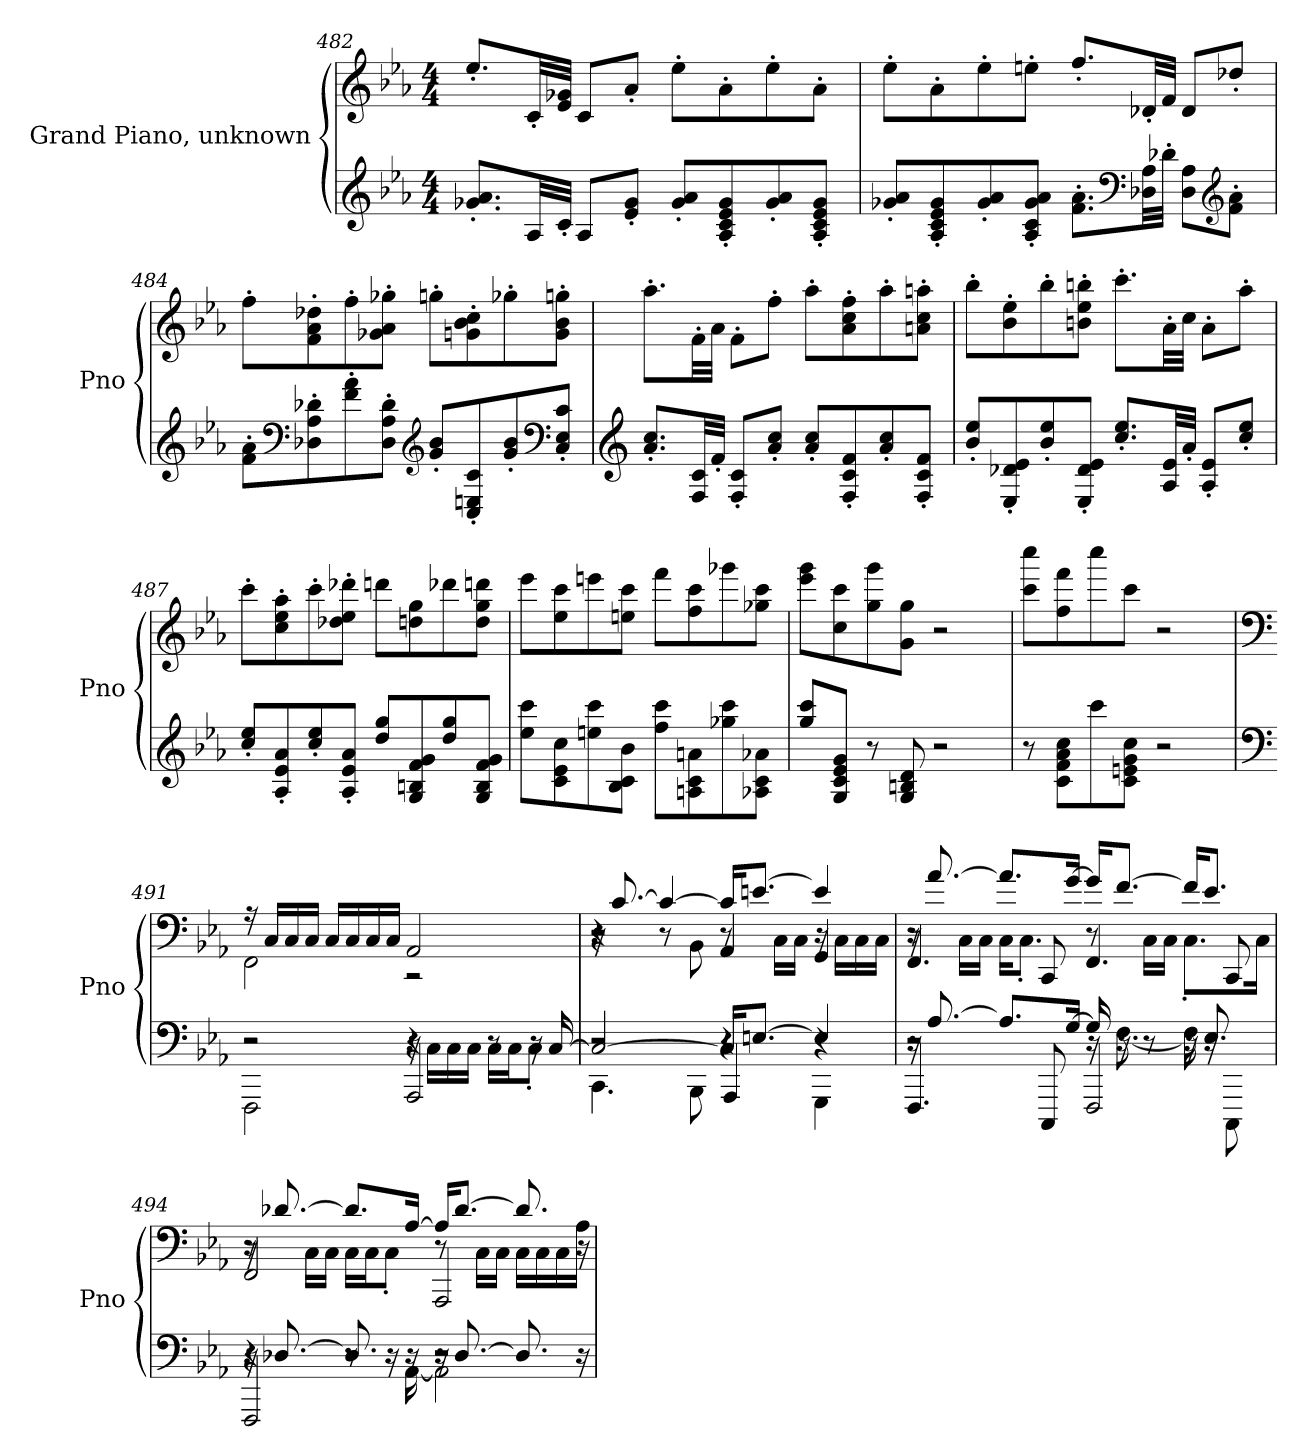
**kern	**kern
*part1	*part1
*staff2	*staff1
*I"Grand Piano, unknown	*
*I'Pno	*
*clefG2	*clefG2
*k[b-e-a-]	*k[b-e-a-]
*M4/4	*M4/4
=482	=482
8.g-X/' 8.a-/'L	8.ee-'/L
32A-/LL	32c'/LL
32c'/JJJ	32e-/ 32g-X/JJJ
8A-/L	8c/L
8e-/' 8g-/'J	8a-'/J
8g-/' 8a-/'L	8ee-'\L
8A-/' 8c/' 8e-/' 8g-/'	8a-'\
8g-/' 8a-/'	8ee-'\
8A-/' 8c/' 8e-/' 8g-/'J	8a-'\J
=483	=483
8g-X/' 8a-/'L	8ee-'\L
8A-/' 8c/' 8e-/' 8g-/'	8a-'\
8g-/' 8a-/'	8ee-'\
8A-/' 8c/' 8g-/' 8a-/'J	8een'\J
8.f\' 8.a-\'L	8.ff'/L
*clefF4	*
32D-X\ 32A-\LL	32d-X'/LL
32d-X'\JJJ	32f/JJJ
8D-\ 8A-\L	8d-/L
*clefG2	*
8f\' 8a-\'J	8dd-X'/J
!!LO:LB:g=z
=484	=484
8f\' 8a-\'L	8ff'\L
*clefF4	*
8D-X\' 8A-\' 8d-X\'	8f\' 8a-\' 8dd-X\'
8f\' 8a-\'	8ff'\
8D-\' 8A-\' 8d-\'J	8g-X\' 8a-\' 8gg-X\'J
*clefG2	*
8g/' 8b-/'L	8ggn'\L
8C/' 8En/' 8c/'	8gn\' 8b-\' 8cc\'
8g/' 8b-/'	8gg-X'\
*clefF4	*
8C/' 8E/' 8c/'J	8g\' 8b-\' 8ggn\'J
=485	=485
*clefG2	*
8.a-/' 8.cc/'L	8.aa-'\L
32F/ 32c/LL	32f'\LL
32f'/JJJ	32a-\JJJ
8F/' 8c/'L	8f'\L
8a-/' 8cc/'J	8ff'\J
8a-/' 8cc/'L	8aa-'\L
8F/' 8c/' 8f/'	8a-\' 8cc\' 8ff\'
8a-/' 8cc/'	8aa-'\
8F/' 8c/' 8f/'J	8an\' 8cc\' 8aan\'J
=486	=486
8b-/' 8ee-/'L	8bb-'\L
8E-/' 8d-X/' 8e-/'	8b-\' 8ee-\'
8b-/' 8ee-/'	8bb-'\
8E-/' 8d-/' 8e-/'J	8bn\' 8ee-\' 8bbn\'J
8.cc/' 8.ee-/'L	8.ccc'\L
32A-/ 32e-/LL	32a-'\LL
32a-'/JJJ	32cc\JJJ
8A-/' 8e-/'L	8a-'\L
8cc/' 8ee-/'J	8aa-'\J
!!LO:LB:g=z
=487	=487
8cc/' 8ee-/'L	8ccc'\L
8A-/' 8e-/' 8a-/'	8cc\' 8ee-\' 8aa-\'
8cc/' 8ee-/'	8ccc'\
8A-/' 8e-/' 8a-/'J	8dd-X\' 8ee-\' 8ddd-X\'J
8dd/ 8gg/L	8dddn\L
8G/ 8Bn/ 8f/ 8g/	8ddn\ 8gg\
8dd/ 8gg/	8ddd-X\
8G/ 8B/ 8f/ 8g/J	8dd\ 8gg\ 8dddn\J
=488	=488
8ee-\ 8ccc\L	8eee-\L
8c\ 8e-\ 8cc\	8ee-\ 8ccc\
8een\ 8ccc\	8eeen\
8B-\ 8c\ 8b-\J	8een\ 8ccc\J
8ff\ 8ccc\L	8fff\L
8An\ 8c\ 8an\	8ff\ 8ccc\
8gg-X\ 8ccc\	8ggg-X\
8A-X\ 8c\ 8a-X\J	8gg-X\ 8ccc\J
=489	=489
8gg/ 8ccc/L	8eee-\ 8ggg\L
8G/ 8c/ 8e-/ 8g/J	8cc\ 8ccc\
8r	8gg\ 8ggg\
8G/ 8Bn/ 8d/	8g\ 8gg\J
2r	2r
=490	=490
8r	8ccc\ 8cccc\L
8c\ 8f\ 8a-\ 8cc\L	8ff\ 8fff\
8ccc\	8cccc\
8c\ 8en\ 8g\ 8cc\J	8ccc\J
2r	2r
!!LO:LB:g=z
=491	=491
*clefF4	*clefF4
*^	*^
*	*^	*	*
2r	2FFF\	2r	16r	2FF\
.	.	.	16C/LL	.
.	.	.	16C/	.
.	.	.	16C/JJ	.
.	.	.	16C/LL	.
.	.	.	16C/	.
.	.	.	16C/	.
.	.	.	16C/JJ	.
4r	16r	2AAA-/	2AA-/	2r
.	16C\LL	.	.	.
.	16C\	.	.	.
.	16C\JJ	.	.	.
8r	16C\LL	.	.	.
.	16C\J	.	.	.
16r	8C'\J	.	.	.
[16C/	.	.	.	.
=492	=492	=492	=492	=492
*	*	*	*	*^
2C/_	4.CC\	2r	16r	4r	2r
.	.	.	[8.c/	.	.
.	.	.	4c/_	8r	.
.	8BBB-\	.	.	8BB-\	.
16C/KL]	4r	4AAA-/	16c/KL]	8r	4AA-/
[8.En/J	.	.	[8.en/J	.	.
.	.	.	.	16C\LL	.
.	.	.	.	16C\JJ	.
4E/]	4GGG\	4r	4e/]	16r	4GG/
.	.	.	.	16C\LL	.
.	.	.	.	16C\	.
.	.	.	.	16C\JJ	.
!!LO:PB:g=z	!!	!!
=493	=493	=493	=493	=493	=493
16r	2r	4.FFF/	16r	8r	4.FF/
[8.A-/	.	.	[8.a-/	.	.
.	.	.	.	16C\LL	.
.	.	.	.	16C\JJ	.
8.A-/L]	.	.	8.a-/L]	16C\KL	.
.	.	.	.	8.C'\J	.
.	.	8CCC/	.	.	8CC/
[16G/Jk	.	.	[16g/Jk	.	.
16G/]	16r	2FFF/	16g/KL]	8r	4.FF/
16r	[8.F\	.	[8.f/J	.	.
8r	.	.	.	16C\LL	.
.	.	.	.	16C\JJ	.
16r	16F\]	.	16f/KL]	8.C'\L	.
8.E-/	16r	.	8.e-/J	.	.
.	8CCC\	.	.	.	8CC/
.	.	.	.	16C\Jk	.
=494	=494	=494	=494	=494	=494
16r	4r	2FFF/	16r	8r	2FF/
[8.D-X/	.	.	[8.d-X/	.	.
.	.	.	.	16C\LL	.
.	.	.	.	16C\JJ	.
8.D-/]	8r	.	8.d-/L]	16C\LL	.
.	.	.	.	16C\J	.
.	16r	.	.	8C'\J	.
16r	[16AA-\	.	[16A-/Jk	.	.
16r	2AA-\]	2r	16A-/KL]	8r	2AAA-/
[8.D-/	.	.	[8.d-/J	.	.
.	.	.	.	16C\LL	.
.	.	.	.	16C\JJ	.
8.D-/]	.	.	8.d-/]	16C\LL	.
.	.	.	.	16C\	.
.	.	.	.	16C\	.
16r	.	.	16r	16A-\JJ	.
*v	*v	*v	*	*	*
*	*v	*v	*v
=	=
*-	*-
